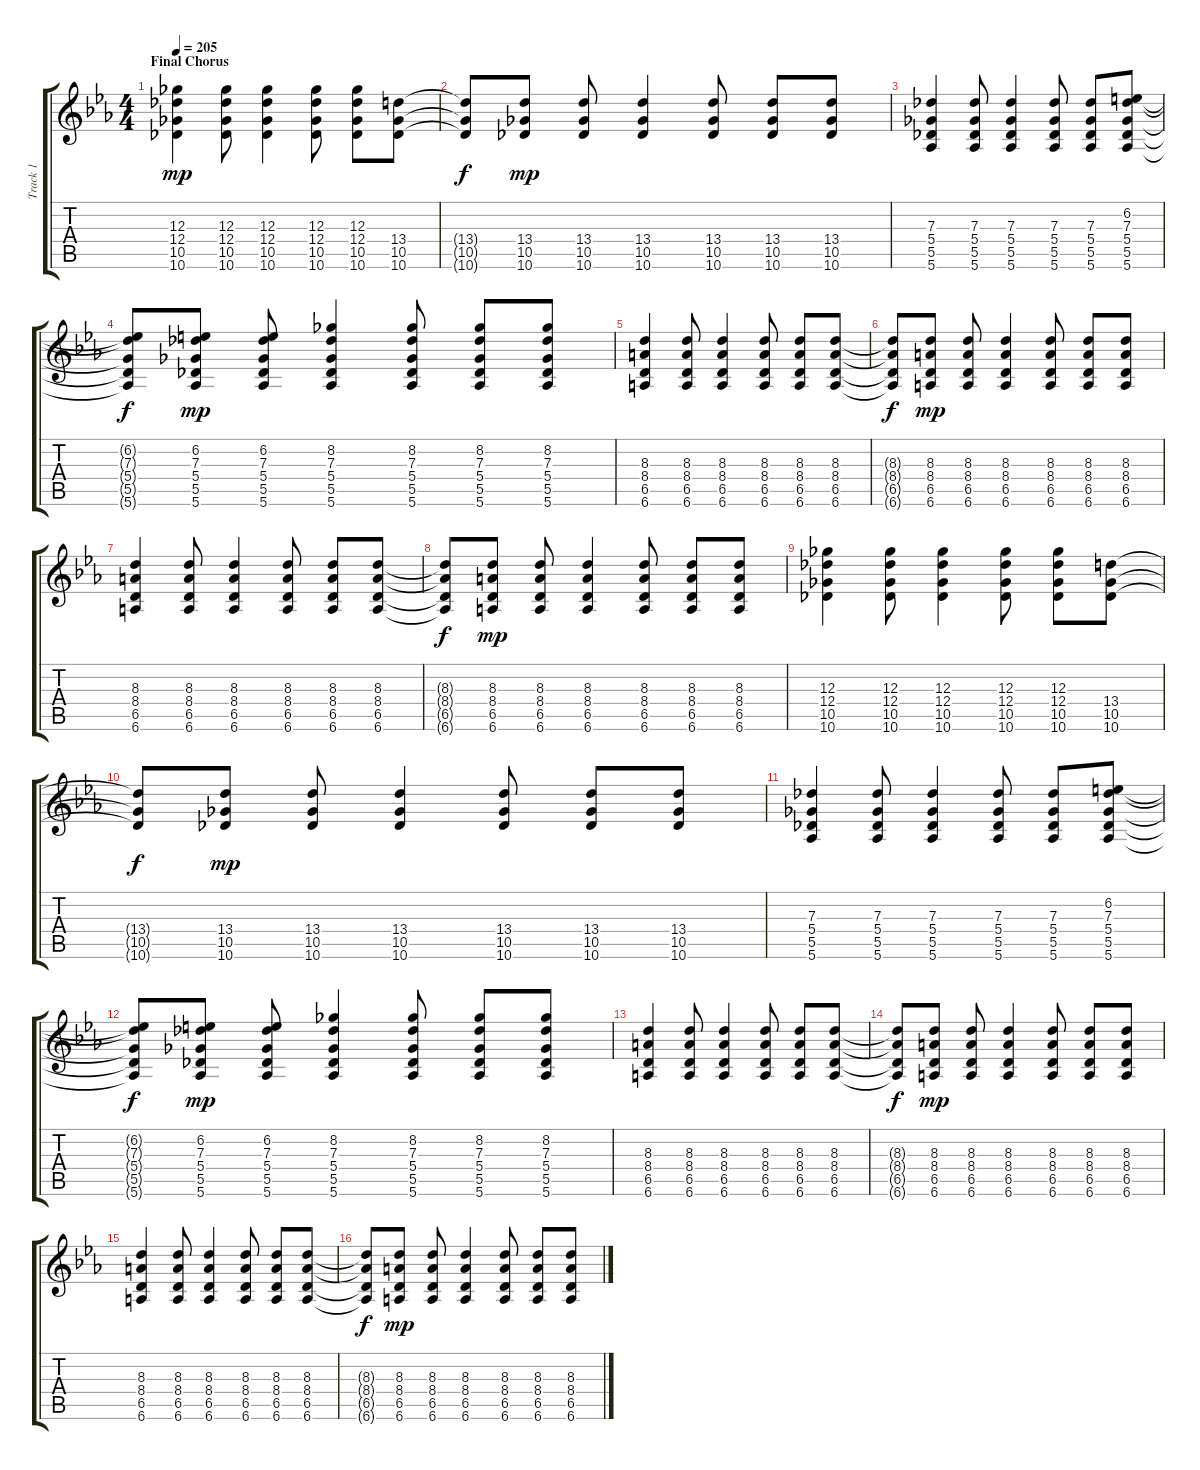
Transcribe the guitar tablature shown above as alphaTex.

\track ("Track 1" "Track 1") {instrument distortionguitar}
\staff {score tabs}
\tuning (Eb4 Bb3 Gb3 Db3 Ab2 Eb2) {hide}
\ts (4 4)
\section ("" "Final Chorus")
\tempo 205
\clef g2
\ks eb
(12.3 12.4 10.5 10.6).4{dy mp} (12.3 12.4 10.5 10.6).8 (12.3 12.4 10.5 10.6).4 (12.3 12.4 10.5 10.6).8 (12.3 12.4 10.5 10.6).8 (13.4 10.5 10.6).8 |
(13.4{t} 10.5{t} 10.6{t}).8{dy f} (13.4 10.5 10.6).8{dy mp} (13.4 10.5 10.6).8 (13.4 10.5 10.6).4 (13.4 10.5 10.6).8 (13.4 10.5 10.6).8 (13.4 10.5 10.6).8 |
(7.3 5.4 5.5 5.6).4 (7.3 5.4 5.5 5.6).8 (7.3 5.4 5.5 5.6).4 (7.3 5.4 5.5 5.6).8 (7.3 5.4 5.5 5.6).8 (6.2 7.3 5.4 5.5 5.6).8 |
(6.2{t} 7.3{t} 5.4{t} 5.5{t} 5.6{t}).8{dy f} (6.2 7.3 5.4 5.5 5.6).8{dy mp} (6.2 7.3 5.4 5.5 5.6).8 (8.2 7.3 5.4 5.5 5.6).4 (8.2 7.3 5.4 5.5 5.6).8 (8.2 7.3 5.4 5.5 5.6).8 (8.2 7.3 5.4 5.5 5.6).8 |
(8.3 8.4 6.5 6.6).4 (8.3 8.4 6.5 6.6).8 (8.3 8.4 6.5 6.6).4 (8.3 8.4 6.5 6.6).8 (8.3 8.4 6.5 6.6).8 (8.3 8.4 6.5 6.6).8 |
(8.3{t} 8.4{t} 6.5{t} 6.6{t}).8{dy f} (8.3 8.4 6.5 6.6).8{dy mp} (8.3 8.4 6.5 6.6).8 (8.3 8.4 6.5 6.6).4 (8.3 8.4 6.5 6.6).8 (8.3 8.4 6.5 6.6).8 (8.3 8.4 6.5 6.6).8 |
(8.3 8.4 6.5 6.6).4 (8.3 8.4 6.5 6.6).8 (8.3 8.4 6.5 6.6).4 (8.3 8.4 6.5 6.6).8 (8.3 8.4 6.5 6.6).8 (8.3 8.4 6.5 6.6).8 |
(8.3{t} 8.4{t} 6.5{t} 6.6{t}).8{dy f} (8.3 8.4 6.5 6.6).8{dy mp} (8.3 8.4 6.5 6.6).8 (8.3 8.4 6.5 6.6).4 (8.3 8.4 6.5 6.6).8 (8.3 8.4 6.5 6.6).8 (8.3 8.4 6.5 6.6).8 |
(12.3 12.4 10.5 10.6).4 (12.3 12.4 10.5 10.6).8 (12.3 12.4 10.5 10.6).4 (12.3 12.4 10.5 10.6).8 (12.3 12.4 10.5 10.6).8 (13.4 10.5 10.6).8 |
(13.4{t} 10.5{t} 10.6{t}).8{dy f} (13.4 10.5 10.6).8{dy mp} (13.4 10.5 10.6).8 (13.4 10.5 10.6).4 (13.4 10.5 10.6).8 (13.4 10.5 10.6).8 (13.4 10.5 10.6).8 |
(7.3 5.4 5.5 5.6).4 (7.3 5.4 5.5 5.6).8 (7.3 5.4 5.5 5.6).4 (7.3 5.4 5.5 5.6).8 (7.3 5.4 5.5 5.6).8 (6.2 7.3 5.4 5.5 5.6).8 |
(6.2{t} 7.3{t} 5.4{t} 5.5{t} 5.6{t}).8{dy f} (6.2 7.3 5.4 5.5 5.6).8{dy mp} (6.2 7.3 5.4 5.5 5.6).8 (8.2 7.3 5.4 5.5 5.6).4 (8.2 7.3 5.4 5.5 5.6).8 (8.2 7.3 5.4 5.5 5.6).8 (8.2 7.3 5.4 5.5 5.6).8 |
(8.3 8.4 6.5 6.6).4 (8.3 8.4 6.5 6.6).8 (8.3 8.4 6.5 6.6).4 (8.3 8.4 6.5 6.6).8 (8.3 8.4 6.5 6.6).8 (8.3 8.4 6.5 6.6).8 |
(8.3{t} 8.4{t} 6.5{t} 6.6{t}).8{dy f} (8.3 8.4 6.5 6.6).8{dy mp} (8.3 8.4 6.5 6.6).8 (8.3 8.4 6.5 6.6).4 (8.3 8.4 6.5 6.6).8 (8.3 8.4 6.5 6.6).8 (8.3 8.4 6.5 6.6).8 |
(8.3 8.4 6.5 6.6).4 (8.3 8.4 6.5 6.6).8 (8.3 8.4 6.5 6.6).4 (8.3 8.4 6.5 6.6).8 (8.3 8.4 6.5 6.6).8 (8.3 8.4 6.5 6.6).8 |
(8.3{t} 8.4{t} 6.5{t} 6.6{t}).8{dy f} (8.3 8.4 6.5 6.6).8{dy mp} (8.3 8.4 6.5 6.6).8 (8.3 8.4 6.5 6.6).4 (8.3 8.4 6.5 6.6).8 (8.3 8.4 6.5 6.6).8 (8.3 8.4 6.5 6.6).8
